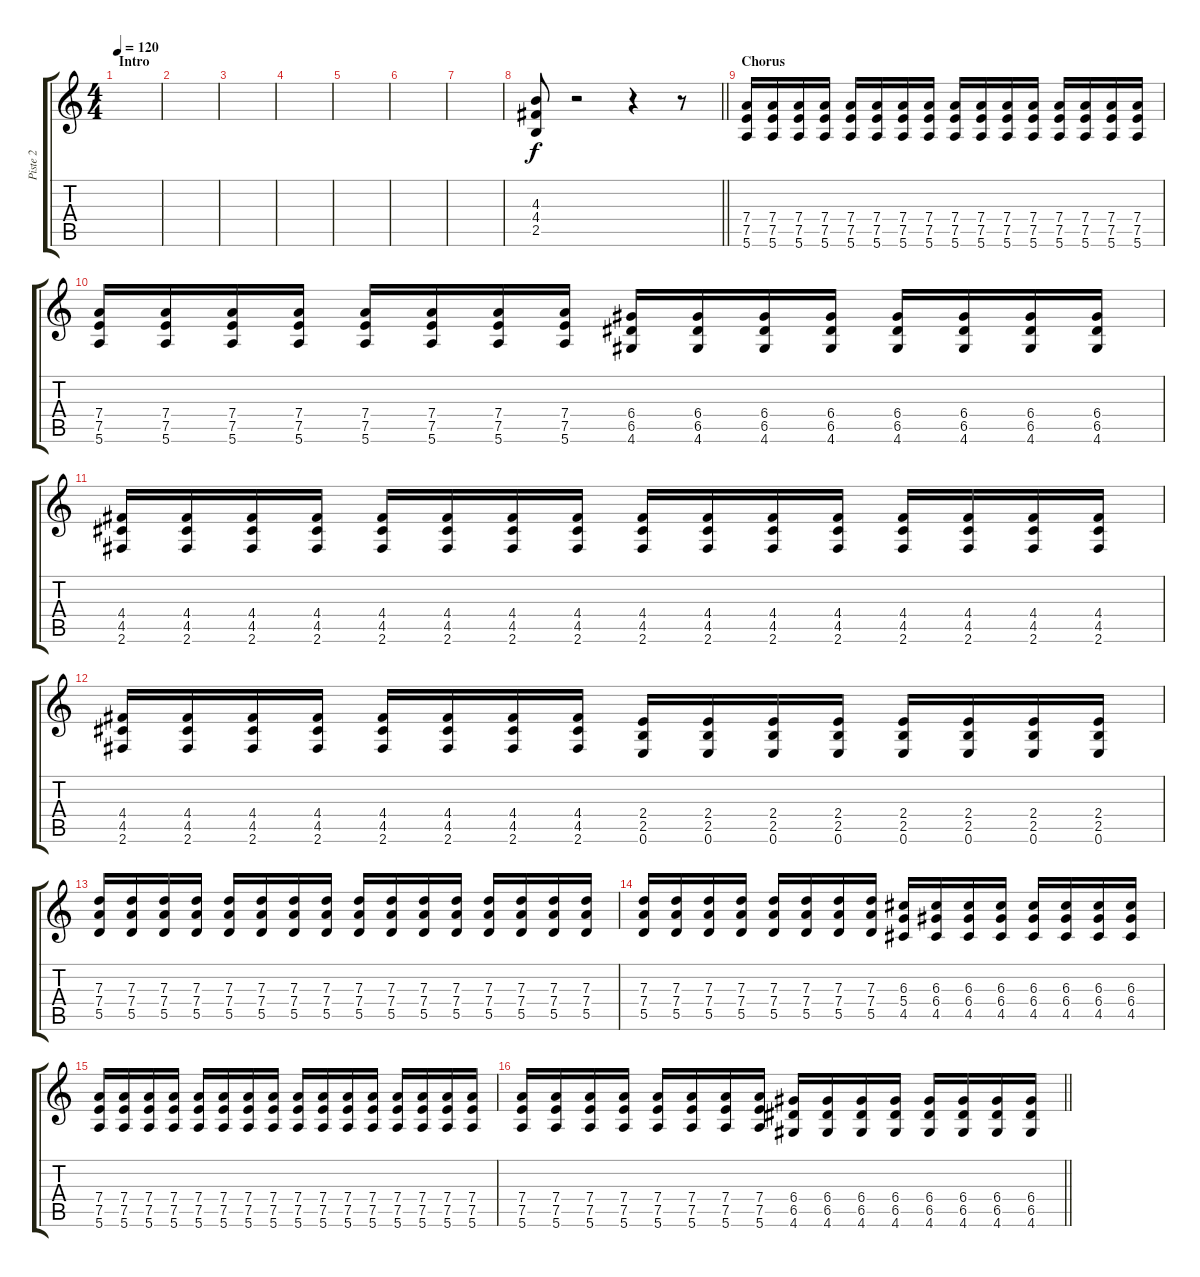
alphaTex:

\track ("Piste 2" "Piste 2") {instrument overdrivenguitar}
\staff {score tabs}
\tuning (E4 B3 G3 D3 A2 E2) {hide}
\ts (4 4)
\section ("" "Intro")
\tempo 120
\clef g2
\ks c
|
|
|
|
|
|
|
\barLineRight lightlight
(4.3 4.4 2.5).8 r.2 r.4 r.8 |
\section ("" "Chorus")
(7.4 7.5 5.6).16 (7.4 7.5 5.6).16 (7.4 7.5 5.6).16 (7.4 7.5 5.6).16 (7.4 7.5 5.6).16 (7.4 7.5 5.6).16 (7.4 7.5 5.6).16 (7.4 7.5 5.6).16 (7.4 7.5 5.6).16 (7.4 7.5 5.6).16 (7.4 7.5 5.6).16 (7.4 7.5 5.6).16 (7.4 7.5 5.6).16 (7.4 7.5 5.6).16 (7.4 7.5 5.6).16 (7.4 7.5 5.6).16 |
(7.4 7.5 5.6).16 (7.4 7.5 5.6).16 (7.4 7.5 5.6).16 (7.4 7.5 5.6).16 (7.4 7.5 5.6).16 (7.4 7.5 5.6).16 (7.4 7.5 5.6).16 (7.4 7.5 5.6).16 (6.4 6.5 4.6).16 (6.4 6.5 4.6).16 (6.4 6.5 4.6).16 (6.4 6.5 4.6).16 (6.4 6.5 4.6).16 (6.4 6.5 4.6).16 (6.4 6.5 4.6).16 (6.4 6.5 4.6).16 |
(4.4 4.5 2.6).16 (4.4 4.5 2.6).16 (4.4 4.5 2.6).16 (4.4 4.5 2.6).16 (4.4 4.5 2.6).16 (4.4 4.5 2.6).16 (4.4 4.5 2.6).16 (4.4 4.5 2.6).16 (4.4 4.5 2.6).16 (4.4 4.5 2.6).16 (4.4 4.5 2.6).16 (4.4 4.5 2.6).16 (4.4 4.5 2.6).16 (4.4 4.5 2.6).16 (4.4 4.5 2.6).16 (4.4 4.5 2.6).16 |
(4.4 4.5 2.6).16 (4.4 4.5 2.6).16 (4.4 4.5 2.6).16 (4.4 4.5 2.6).16 (4.4 4.5 2.6).16 (4.4 4.5 2.6).16 (4.4 4.5 2.6).16 (4.4 4.5 2.6).16 (2.4 2.5 0.6).16 (2.4 2.5 0.6).16 (2.4 2.5 0.6).16 (2.4 2.5 0.6).16 (2.4 2.5 0.6).16 (2.4 2.5 0.6).16 (2.4 2.5 0.6).16 (2.4 2.5 0.6).16 |
(7.3 7.4 5.5).16 (7.3 7.4 5.5).16 (7.3 7.4 5.5).16 (7.3 7.4 5.5).16 (7.3 7.4 5.5).16 (7.3 7.4 5.5).16 (7.3 7.4 5.5).16 (7.3 7.4 5.5).16 (7.3 7.4 5.5).16 (7.3 7.4 5.5).16 (7.3 7.4 5.5).16 (7.3 7.4 5.5).16 (7.3 7.4 5.5).16 (7.3 7.4 5.5).16 (7.3 7.4 5.5).16 (7.3 7.4 5.5).16 |
(7.3 7.4 5.5).16 (7.3 7.4 5.5).16 (7.3 7.4 5.5).16 (7.3 7.4 5.5).16 (7.3 7.4 5.5).16 (7.3 7.4 5.5).16 (7.3 7.4 5.5).16 (7.3 7.4 5.5).16 (6.3 5.4 4.5).16 (6.3 6.4 4.5).16 (6.3 6.4 4.5).16 (6.3 6.4 4.5).16 (6.3 6.4 4.5).16 (6.3 6.4 4.5).16 (6.3 6.4 4.5).16 (6.3 6.4 4.5).16 |
(7.4 7.5 5.6).16 (7.4 7.5 5.6).16 (7.4 7.5 5.6).16 (7.4 7.5 5.6).16 (7.4 7.5 5.6).16 (7.4 7.5 5.6).16 (7.4 7.5 5.6).16 (7.4 7.5 5.6).16 (7.4 7.5 5.6).16 (7.4 7.5 5.6).16 (7.4 7.5 5.6).16 (7.4 7.5 5.6).16 (7.4 7.5 5.6).16 (7.4 7.5 5.6).16 (7.4 7.5 5.6).16 (7.4 7.5 5.6).16 |
\barLineRight lightlight
(7.4 7.5 5.6).16 (7.4 7.5 5.6).16 (7.4 7.5 5.6).16 (7.4 7.5 5.6).16 (7.4 7.5 5.6).16 (7.4 7.5 5.6).16 (7.4 7.5 5.6).16 (7.4 7.5 5.6).16 (6.4 6.5 4.6).16 (6.4 6.5 4.6).16 (6.4 6.5 4.6).16 (6.4 6.5 4.6).16 (6.4 6.5 4.6).16 (6.4 6.5 4.6).16 (6.4 6.5 4.6).16 (6.4 6.5 4.6).16
